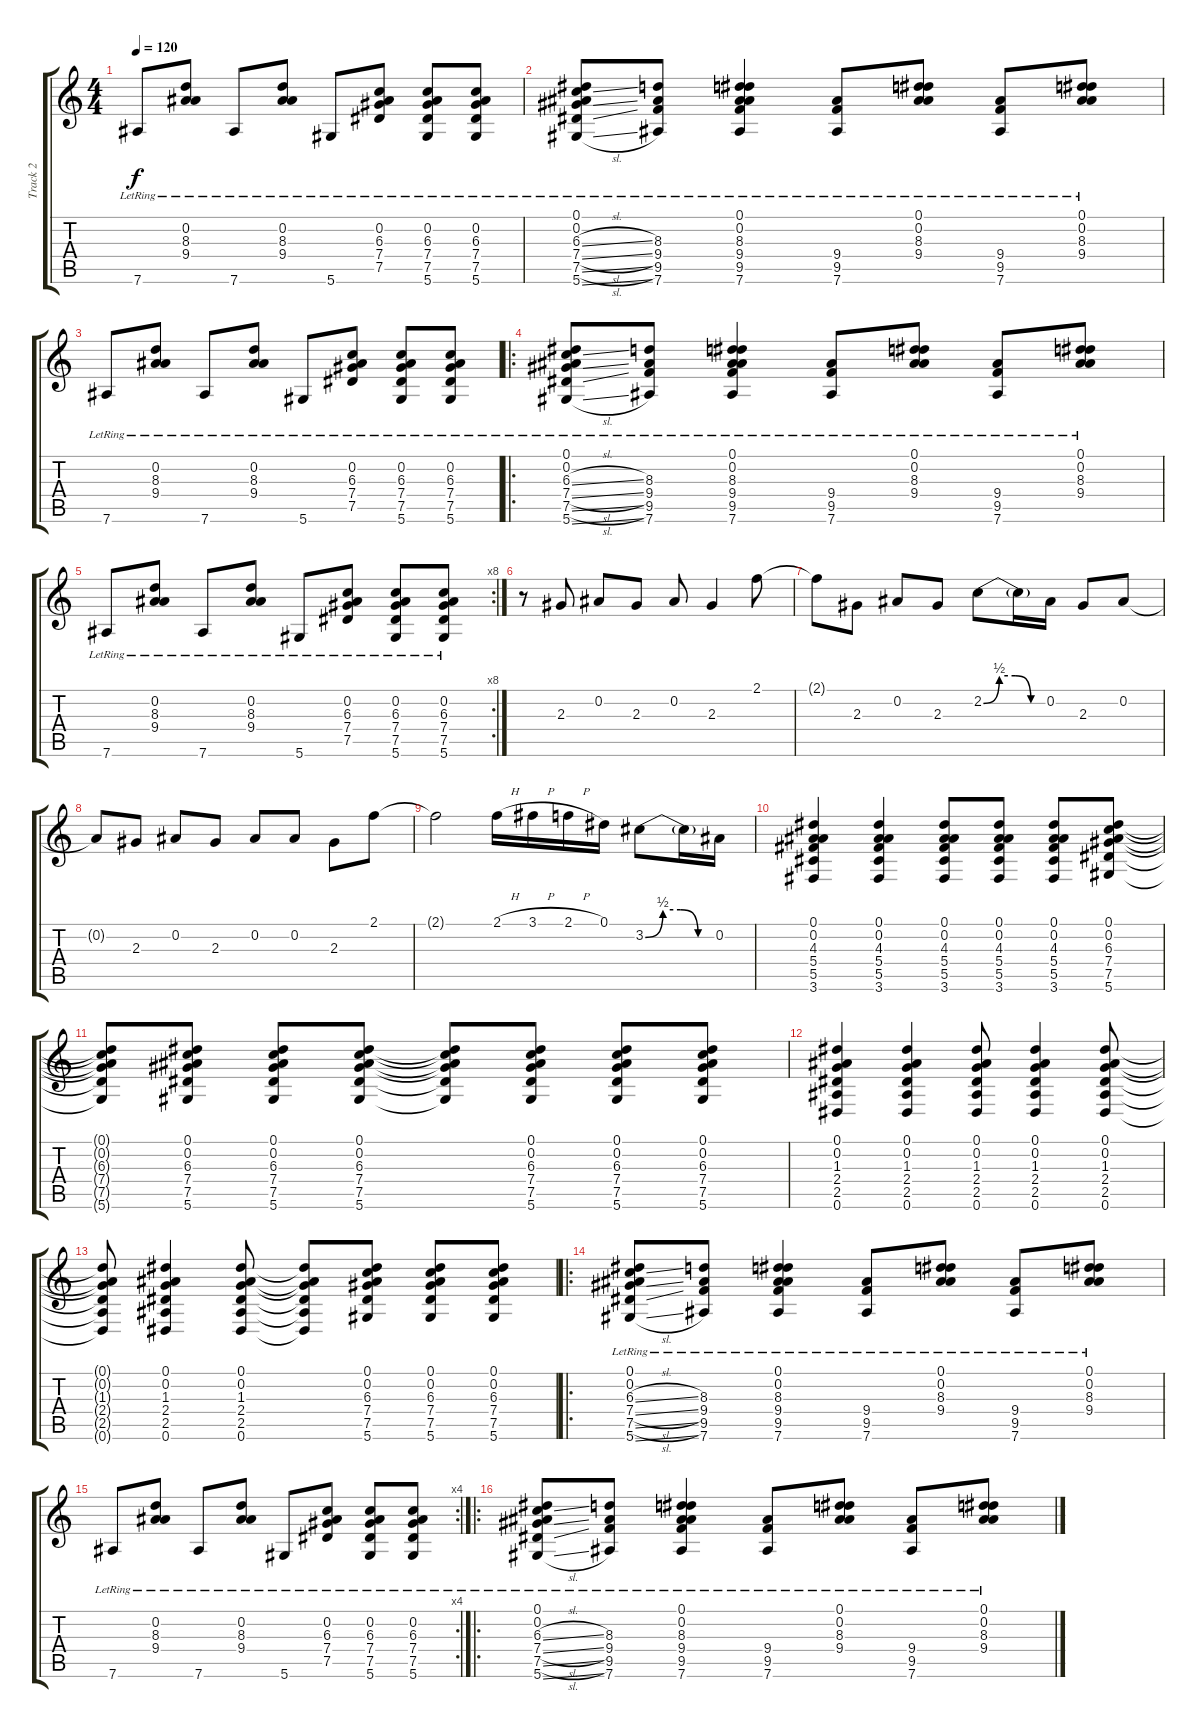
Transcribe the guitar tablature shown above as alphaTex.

\track ("Track 2" "Track 2") {instrument acousticguitarsteel}
\staff {score tabs}
\tuning (Eb4 Bb3 Gb3 Db3 Ab2 Eb2) {hide}
\ts (4 4)
\tempo 120
\clef g2
\ks c
7.6{lr}.8{dy f} (0.2{lr} 8.3{lr} 9.4{lr}).8 7.6{lr}.8 (0.2{lr} 8.3{lr} 9.4{lr}).8 5.6{lr}.8 (0.2{lr} 6.3{lr} 7.4{lr} 7.5{lr}).8 (0.2{lr} 6.3{lr} 7.4{lr} 7.5{lr} 5.6{lr}).8 (0.2{lr} 6.3{lr} 7.4{lr} 7.5{lr} 5.6{lr}).8 |
(0.1{lr} 0.2{lr} 6.3{sl} 7.4{sl} 7.5{sl} 5.6{sl}).8 (8.3{lr} 9.4{lr} 9.5{lr} 7.6{lr}).8 (0.1{lr} 0.2{lr} 8.3{lr} 9.4{lr} 9.5{lr} 7.6{lr}).4 (9.4{lr} 9.5{lr} 7.6{lr}).8 (0.1{lr} 0.2{lr} 8.3{lr} 9.4{lr}).8 (9.4{lr} 9.5{lr} 7.6{lr}).8 (0.1{lr} 0.2{lr} 8.3{lr} 9.4{lr}).8 |
7.6{lr}.8 (0.2{lr} 8.3{lr} 9.4{lr}).8 7.6{lr}.8 (0.2{lr} 8.3{lr} 9.4{lr}).8 5.6{lr}.8 (0.2{lr} 6.3{lr} 7.4{lr} 7.5{lr}).8 (0.2{lr} 6.3{lr} 7.4{lr} 7.5{lr} 5.6{lr}).8 (0.2{lr} 6.3{lr} 7.4{lr} 7.5{lr} 5.6{lr}).8 |
\ro
(0.1{lr} 0.2{lr} 6.3{sl} 7.4{sl} 7.5{sl} 5.6{sl}).8 (8.3{lr} 9.4{lr} 9.5{lr} 7.6{lr}).8 (0.1{lr} 0.2{lr} 8.3{lr} 9.4{lr} 9.5{lr} 7.6{lr}).4 (9.4{lr} 9.5{lr} 7.6{lr}).8 (0.1{lr} 0.2{lr} 8.3{lr} 9.4{lr}).8 (9.4{lr} 9.5{lr} 7.6{lr}).8 (0.1{lr} 0.2{lr} 8.3{lr} 9.4{lr}).8 |
\rc 8
7.6{lr}.8 (0.2{lr} 8.3{lr} 9.4{lr}).8 7.6{lr}.8 (0.2{lr} 8.3{lr} 9.4{lr}).8 5.6{lr}.8 (0.2{lr} 6.3{lr} 7.4{lr} 7.5{lr}).8 (0.2{lr} 6.3{lr} 7.4{lr} 7.5{lr} 5.6{lr}).8 (0.2{lr} 6.3{lr} 7.4{lr} 7.5{lr} 5.6{lr}).8 |
r.8 2.3.8 0.2.8 2.3.8 0.2.8 2.3.4 2.1.8 |
2.1{t}.8 2.3.8 0.2.8 2.3.8 2.2{be (custom 0 0 15 2 30 2 45 0 60 0)}.8 2.2{t}.16 0.2.16 2.3.8 0.2.8 |
0.2{t}.8 2.3.8 0.2.8 2.3.8 0.2.8 0.2.8 2.3.8 2.1.8 |
2.1{t}.2 2.1{h}.16 3.1{h}.16 2.1{h}.16 0.1.16 3.2{be (custom 0 0 15 2 30 2 45 0 60 0)}.8 3.2{t}.16 0.2.16 |
(0.1 0.2 4.3 5.4 5.5 3.6).4 (0.1 0.2 4.3 5.4 5.5 3.6).4 (0.1 0.2 4.3 5.4 5.5 3.6).8 (0.1 0.2 4.3 5.4 5.5 3.6).8 (0.1 0.2 4.3 5.4 5.5 3.6).8 (0.1 0.2 6.3 7.4 7.5 5.6).8 |
(0.1{t} 0.2{t} 6.3{t} 7.4{t} 7.5{t} 5.6{t}).8 (0.1 0.2 6.3 7.4 7.5 5.6).8 (0.1 0.2 6.3 7.4 7.5 5.6).8 (0.1 0.2 6.3 7.4 7.5 5.6).8 (0.1{t} 0.2{t} 6.3{t} 7.4{t} 7.5{t} 5.6{t}).8 (0.1 0.2 6.3 7.4 7.5 5.6).8 (0.1 0.2 6.3 7.4 7.5 5.6).8 (0.1 0.2 6.3 7.4 7.5 5.6).8 |
(0.1 0.2 1.3 2.4 2.5 0.6).4 (0.1 0.2 1.3 2.4 2.5 0.6).4 (0.1 0.2 1.3 2.4 2.5 0.6).8 (0.1 0.2 1.3 2.4 2.5 0.6).4 (0.1 0.2 1.3 2.4 2.5 0.6).8 |
(0.1{t} 0.2{t} 1.3{t} 2.4{t} 2.5{t} 0.6{t}).8 (0.1 0.2 1.3 2.4 2.5 0.6).4 (0.1 0.2 1.3 2.4 2.5 0.6).8 (0.1{t} 0.2{t} 1.3{t} 2.4{t} 2.5{t} 0.6{t}).8 (0.1 0.2 6.3 7.4 7.5 5.6).8 (0.1 0.2 6.3 7.4 7.5 5.6).8 (0.1 0.2 6.3 7.4 7.5 5.6).8 |
\ro
(0.1{lr} 0.2{lr} 6.3{sl} 7.4{sl} 7.5{sl} 5.6{sl}).8 (8.3{lr} 9.4{lr} 9.5{lr} 7.6{lr}).8 (0.1{lr} 0.2{lr} 8.3{lr} 9.4{lr} 9.5{lr} 7.6{lr}).4 (9.4{lr} 9.5{lr} 7.6{lr}).8 (0.1{lr} 0.2{lr} 8.3{lr} 9.4{lr}).8 (9.4{lr} 9.5{lr} 7.6{lr}).8 (0.1{lr} 0.2{lr} 8.3{lr} 9.4{lr}).8 |
\rc 4
7.6{lr}.8 (0.2{lr} 8.3{lr} 9.4{lr}).8 7.6{lr}.8 (0.2{lr} 8.3{lr} 9.4{lr}).8 5.6{lr}.8 (0.2{lr} 6.3{lr} 7.4{lr} 7.5{lr}).8 (0.2{lr} 6.3{lr} 7.4{lr} 7.5{lr} 5.6{lr}).8 (0.2{lr} 6.3{lr} 7.4{lr} 7.5{lr} 5.6{lr}).8 |
\ro
(0.1{lr} 0.2{lr} 6.3{sl} 7.4{sl} 7.5{sl} 5.6{sl}).8 (8.3{lr} 9.4{lr} 9.5{lr} 7.6{lr}).8 (0.1{lr} 0.2{lr} 8.3{lr} 9.4{lr} 9.5{lr} 7.6{lr}).4 (9.4{lr} 9.5{lr} 7.6{lr}).8 (0.1{lr} 0.2{lr} 8.3{lr} 9.4{lr}).8 (9.4{lr} 9.5{lr} 7.6{lr}).8 (0.1{lr} 0.2{lr} 8.3{lr} 9.4{lr}).8
